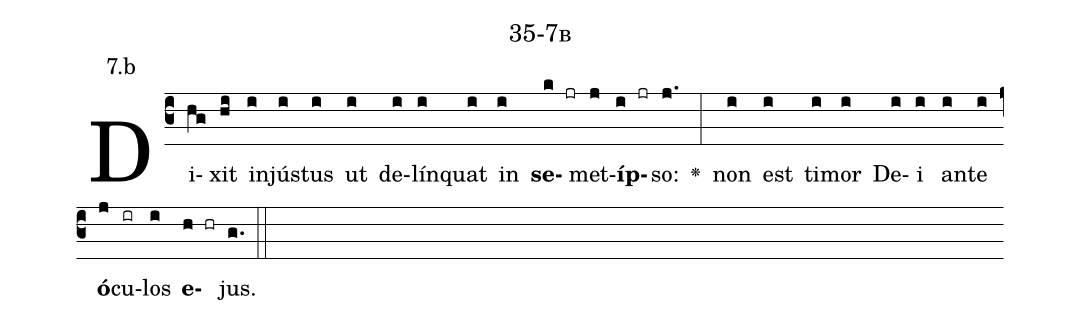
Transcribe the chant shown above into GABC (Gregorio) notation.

name: 35-7b;
annotation: 7.b;
%%
(c3)Di(hg)xit(hi) in(i)jús(i)tus(i) ut(i) de(i)lín(i)quat(i) in(i) <b>se</b>(k jr)met(j)<b>íp</b>(i jr)so:(j.) <v>\greheightstar</v>(:) non(i) est(i) ti(i)mor(i) De(i)i(i) an(i)te(i) <b>ó</b>(j)cu(ir)los(i) <b>e</b>(h hr)jus.(g.) (::)


%E(i) u(i) o(j) u(i) a(h) e.(g.) (::)
